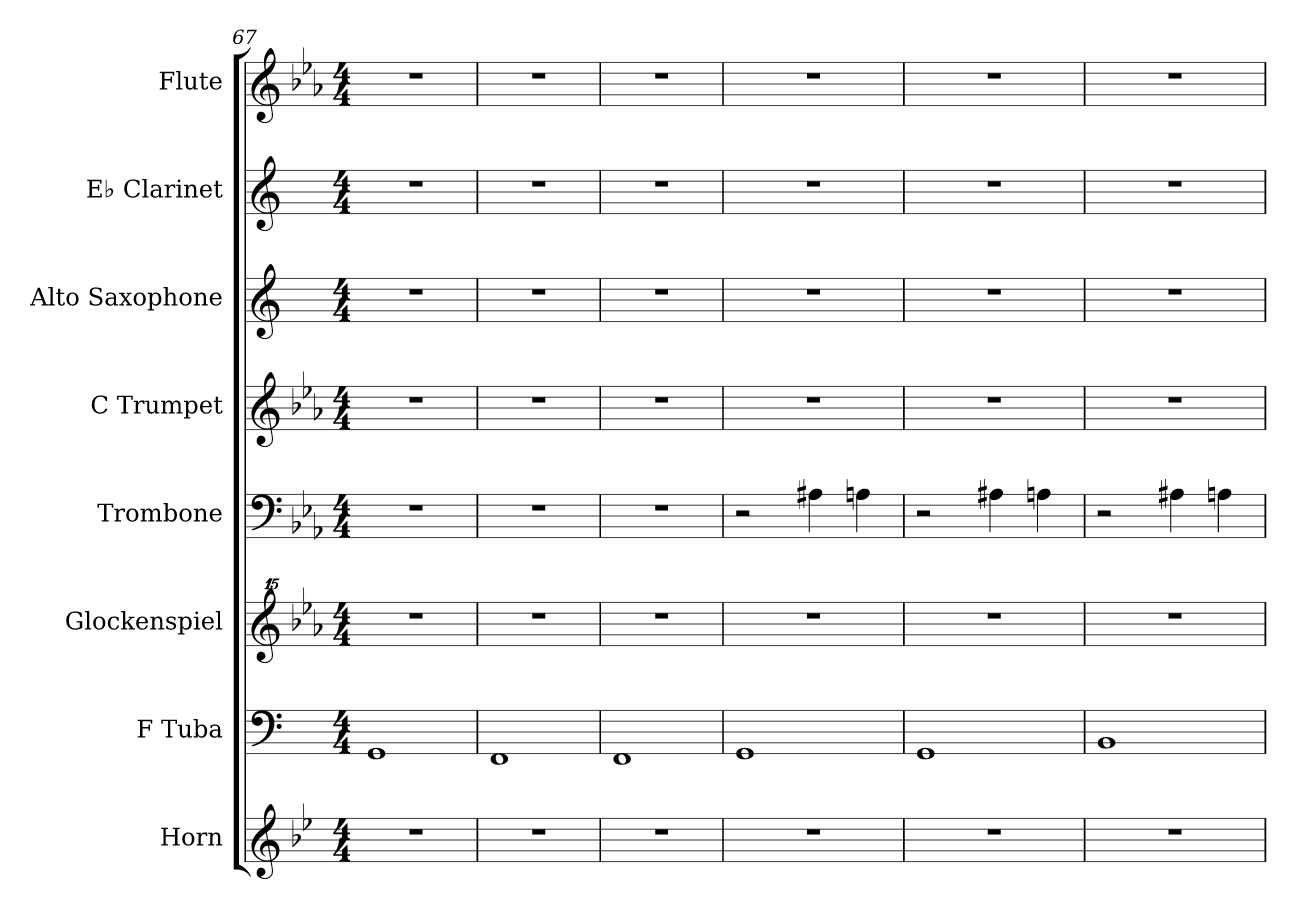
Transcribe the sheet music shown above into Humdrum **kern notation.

**kern	**kern	**kern	**kern	**kern	**kern	**kern	**kern
*part8	*part7	*part6	*part5	*part4	*part3	*part2	*part1
*staff8	*staff7	*staff6	*staff5	*staff4	*staff3	*staff2	*staff1
*I"Horn	*I"F Tuba	*I"Glockenspiel	*I"Trombone	*I"C Trumpet	*I"Alto Saxophone	*I"E♭ Clarinet	*I"Flute
*I'Hn.	*I'F Tu.	*I'Glk.	*I'Trb.	*I'C Tpt.	*I'A. Sax.	*I'E♭ Cl.	*I'Fl.
*clefG2	*clefF4	*clefG^^2	*clefF4	*clefG2	*clefG2	*clefG2	*clefG2
*ITrd4c7	*	*	*	*	*ITrd5c9	*ITrd-2c-3	*
*k[b-e-a-]	*k[]	*k[b-e-a-]	*k[b-e-a-]	*k[b-e-a-]	*k[b-e-a-]	*k[b-e-a-]	*k[b-e-a-]
*E-:	*C:	*E-:	*E-:	*E-:	*E-:	*E-:	*E-:
*M4/4	*M4/4	*M4/4	*M4/4	*M4/4	*M4/4	*M4/4	*M4/4
=67	=67	=67	=67	=67	=67	=67	=67
1r	1GG	1r	1r	1r	1r	1r	1r
=68	=68	=68	=68	=68	=68	=68	=68
1r	1FF	1r	1r	1r	1r	1r	1r
=69	=69	=69	=69	=69	=69	=69	=69
1r	1FF	1r	1r	1r	1r	1r	1r
=70	=70	=70	=70	=70	=70	=70	=70
1r	1GG	1r	2r	1r	1r	1r	1r
.	.	.	4A#X\	.	.	.	.
.	.	.	4An\	.	.	.	.
=71	=71	=71	=71	=71	=71	=71	=71
1r	1GG	1r	2r	1r	1r	1r	1r
.	.	.	4A#X\	.	.	.	.
.	.	.	4An\	.	.	.	.
=72	=72	=72	=72	=72	=72	=72	=72
1r	1BB	1r	2r	1r	1r	1r	1r
.	.	.	4A#X\	.	.	.	.
.	.	.	4An\	.	.	.	.
=	=	=	=	=	=	=	=
*-	*-	*-	*-	*-	*-	*-	*-
